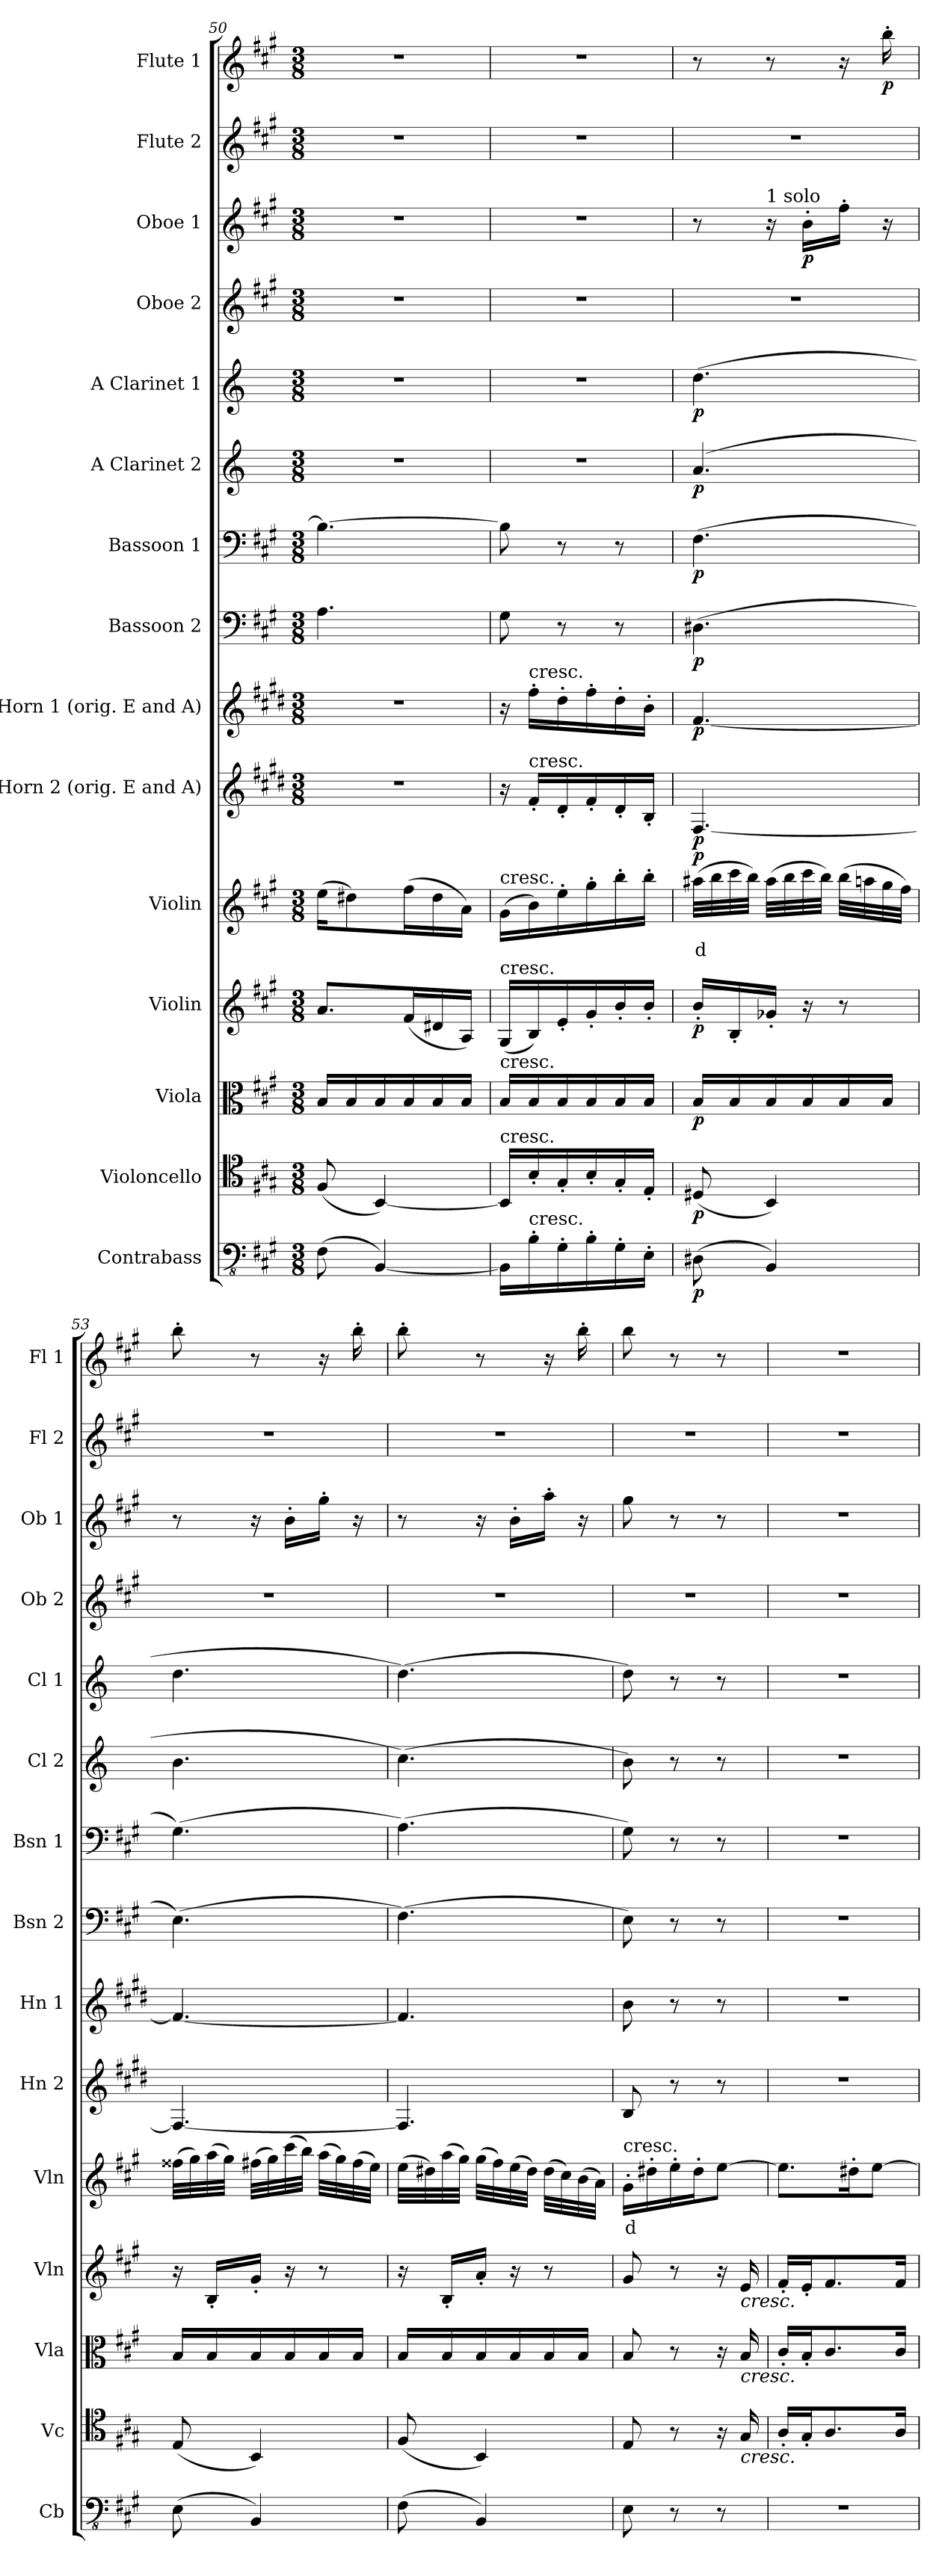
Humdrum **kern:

**kern	**dynam	**kern	**dynam	**kern	**dynam	**kern	**dynam	**kern	**text	**dynam	**kern	**dynam	**kern	**dynam	**kern	**dynam	**kern	**dynam	**kern	**dynam	**kern	**dynam	**kern	**kern	**dynam	**kern	**kern	**dynam
*part15	*part15	*part14	*part14	*part13	*part13	*part12	*part12	*part11	*part11	*part11	*part10	*part10	*part9	*part9	*part8	*part8	*part7	*part7	*part6	*part6	*part5	*part5	*part4	*part3	*part3	*part2	*part1	*part1
*staff15	*staff15	*staff14	*staff14	*staff13	*staff13	*staff12	*staff12	*staff11	*staff11	*staff11	*staff10	*staff10	*staff9	*staff9	*staff8	*staff8	*staff7	*staff7	*staff6	*staff6	*staff5	*staff5	*staff4	*staff3	*staff3	*staff2	*staff1	*staff1
*I"Contrabass	*	*I"Violoncello	*	*I"Viola	*	*I"Violin	*	*I"Violin	*	*	*I"F Horn 2 (orig. E and A)	*	*I"F Horn 1 (orig. E and A)	*	*I"Bassoon 2	*	*I"Bassoon 1	*	*I"A Clarinet 2	*	*I"A Clarinet 1	*	*I"Oboe 2	*I"Oboe 1	*	*I"Flute 2	*I"Flute 1	*
*I'Cb	*	*I'Vc	*	*I'Vla	*	*I'Vln	*	*I'Vln	*	*	*I'Hn 2	*	*I'Hn 1	*	*I'Bsn 2	*	*I'Bsn 1	*	*I'Cl 2	*	*I'Cl 1	*	*I'Ob 2	*I'Ob 1	*	*I'Fl 2	*I'Fl 1	*
*clefFv4	*	*clefC4	*	*clefC3	*	*clefG2	*	*clefG2	*	*	*clefG2	*	*clefG2	*	*clefF4	*	*clefF4	*	*clefG2	*	*clefG2	*	*clefG2	*clefG2	*	*clefG2	*clefG2	*
*	*	*	*	*	*	*	*	*	*	*	*ITrd4c7	*	*ITrd4c7	*	*	*	*	*	*ITrd2c3	*	*ITrd2c3	*	*	*	*	*	*	*
*k[f#c#g#]	*	*k[f#c#g#]	*	*k[f#c#g#]	*	*k[f#c#g#]	*	*k[f#c#g#]	*	*	*k[f#c#g#]	*	*k[f#c#g#]	*	*k[f#c#g#]	*	*k[f#c#g#]	*	*k[f#c#g#]	*	*k[f#c#g#]	*	*k[f#c#g#]	*k[f#c#g#]	*	*k[f#c#g#]	*k[f#c#g#]	*
*M3/8	*	*M3/8	*	*M3/8	*	*M3/8	*	*M3/8	*	*	*M3/8	*	*M3/8	*	*M3/8	*	*M3/8	*	*M3/8	*	*M3/8	*	*M3/8	*M3/8	*	*M3/8	*M3/8	*
=50	=50	=50	=50	=50	=50	=50	=50	=50	=50	=50	=50	=50	=50	=50	=50	=50	=50	=50	=50	=50	=50	=50	=50	=50	=50	=50	=50	=50
(>8FF#\	.	(<8F#/	.	16B/LL	.	8.a/L	.	(>16ee\KL	.	.	4.r	.	4.r	.	4.A\	.	4.B\_	.	4.r	.	4.r	.	4.r	4.r	.	4.r	4.r	.
.	.	.	.	16B/	.	.	.	8dd#X\)	.	.	.	.	.	.	.	.	.	.	.	.	.	.	.	.	.	.	.	.
[4BBB/)	.	[4BB/)	.	16B/	.	.	.	.	.	.	.	.	.	.	.	.	.	.	.	.	.	.	.	.	.	.	.	.
.	.	.	.	16B/	.	(<16f#/L	.	(>16ff#\L	.	.	.	.	.	.	.	.	.	.	.	.	.	.	.	.	.	.	.	.
.	.	.	.	16B/	.	16d#X/	.	16dd#\	.	.	.	.	.	.	.	.	.	.	.	.	.	.	.	.	.	.	.	.
.	.	.	.	16B/JJ	.	16A/JJ)	.	16a\JJ)	.	.	.	.	.	.	.	.	.	.	.	.	.	.	.	.	.	.	.	.
=51	=51	=51	=51	=51	=51	=51	=51	=51	=51	=51	=51	=51	=51	=51	=51	=51	=51	=51	=51	=51	=51	=51	=51	=51	=51	=51	=51	=51
!	!	!	!	!	!	!	!	!LO:TX:a:t=cresc.	!	!	!	!	!	!	!	!	!	!	!	!	!	!	!	!	!	!	!	!
!	!	!	!	!	!	!LO:TX:a:t=cresc.	!	!	!	!	!	!	!	!	!	!	!	!	!	!	!	!	!	!	!	!	!	!
!	!	!	!	!LO:TX:a:t=cresc.	!	!	!	!	!	!	!	!	!	!	!	!	!	!	!	!	!	!	!	!	!	!	!	!
!	!	!LO:TX:a:t=cresc.	!	!	!	!	!	!	!	!	!	!	!	!	!	!	!	!	!	!	!	!	!	!	!	!	!	!
16BBB\LL]	.	16BB/LL]	.	16B/LL	.	(<16G#/LL	.	(>16g#\LL	.	.	16r	.	16r	.	8G#\	.	8B\]	.	4.r	.	4.r	.	4.r	4.r	.	4.r	4.r	.
!	!	!	!	!	!	!	!	!	!	!	!	!	!LO:TX:a:t=cresc.	!	!	!	!	!	!	!	!	!	!	!	!	!	!	!
!	!	!	!	!	!	!	!	!	!	!	!LO:TX:a:t=cresc.	!	!	!	!	!	!	!	!	!	!	!	!	!	!	!	!	!
!LO:TX:a:t=cresc.	!	!	!	!	!	!	!	!	!	!	!	!	!	!	!	!	!	!	!	!	!	!	!	!	!	!	!	!
16BB'\	.	16B'/	.	16B/	.	16B/)	.	16b\)	.	.	16B'/LL	.	16b'\LL	.	.	.	.	.	.	.	.	.	.	.	.	.	.	.
16GG#'\	.	16G#'/	.	16B/	.	16e'/	.	16ee'\	.	.	16G#'/	.	16g#'\	.	8r	.	8r	.	.	.	.	.	.	.	.	.	.	.
16BB'\	.	16B'/	.	16B/	.	16g#'/	.	16gg#'\	.	.	16B'/	.	16b'\	.	.	.	.	.	.	.	.	.	.	.	.	.	.	.
16GG#'\	.	16G#'/	.	16B/	.	16b'/	.	16bb'\	.	.	16G#'/	.	16g#'\	.	8r	.	8r	.	.	.	.	.	.	.	.	.	.	.
16EE'\JJ	.	16E'/JJ	.	16B/JJ	.	16b'/JJ	.	16bb'\JJ	.	.	16E'/JJ	.	16e'\JJ	.	.	.	.	.	.	.	.	.	.	.	.	.	.	.
=52	=52	=52	=52	=52	=52	=52	=52	=52	=52	=52	=52	=52	=52	=52	=52	=52	=52	=52	=52	=52	=52	=52	=52	=52	=52	=52	=52	=52
!	!LO:DY:b	!	!LO:DY:b	!	!LO:DY:b	!	!LO:DY:b	!	!LO:LY:b:color=#FF0000	!LO:DY:b	!	!LO:DY:b	!	!LO:DY:b	!	!LO:DY:b	!	!LO:DY:b	!	!LO:DY:b	!	!LO:DY:b	!	!	!	!	!	!
(>8DD#X\	p	(<8D#X/	p	16B/LL	p	16b'/LL	p	(>32aa#X\LLL	d	p	[4.BB/	p	[4.B/	p	(>4.D#X\	p	(>4.F#\	p	(>4.f#/	p	(>4.b\	p	4.r	8r	.	4.r	8r	.
.	.	.	.	.	.	.	.	32bb\	.	.	.	.	.	.	.	.	.	.	.	.	.	.	.	.	.	.	.	.
.	.	.	.	16B/	.	16B'/	.	32ccc#\	.	.	.	.	.	.	.	.	.	.	.	.	.	.	.	.	.	.	.	.
.	.	.	.	.	.	.	.	32bb\JJJ)	.	.	.	.	.	.	.	.	.	.	.	.	.	.	.	.	.	.	.	.
!	!	!	!	!	!	!	!	!	!	!	!	!	!	!	!	!	!	!	!	!	!	!	!	!LO:TX:a:t=1 solo	!	!	!	!
4BBB/)	.	4BB/)	.	16B/	.	16g-X'/JJ	.	(>32aa#\LLL	.	.	.	.	.	.	.	.	.	.	.	.	.	.	.	16r	.	.	8r	.
.	.	.	.	.	.	.	.	32bb\	.	.	.	.	.	.	.	.	.	.	.	.	.	.	.	.	.	.	.	.
!	!	!	!	!	!	!	!	!	!	!	!	!	!	!	!	!	!	!	!	!	!	!	!	!	!LO:DY:b	!	!	!
.	.	.	.	16B/	.	16r	.	32ccc#\	.	.	.	.	.	.	.	.	.	.	.	.	.	.	.	16b'\LL	p	.	.	.
.	.	.	.	.	.	.	.	32bb\JJJ)	.	.	.	.	.	.	.	.	.	.	.	.	.	.	.	.	.	.	.	.
.	.	.	.	16B/	.	8r	.	(>32bb\LLL	.	.	.	.	.	.	.	.	.	.	.	.	.	.	.	16ff#'\JJ	.	.	16r	.
.	.	.	.	.	.	.	.	32aan\	.	.	.	.	.	.	.	.	.	.	.	.	.	.	.	.	.	.	.	.
!	!	!	!	!	!	!	!	!	!	!	!	!	!	!	!	!	!	!	!	!	!	!	!	!	!	!	!	!LO:DY:b
.	.	.	.	16B/JJ	.	.	.	32gg#\	.	.	.	.	.	.	.	.	.	.	.	.	.	.	.	16r	.	.	16bb'\	p
.	.	.	.	.	.	.	.	32ff#\JJJ)	.	.	.	.	.	.	.	.	.	.	.	.	.	.	.	.	.	.	.	.
!!LO:PB:g=z
=53	=53	=53	=53	=53	=53	=53	=53	=53	=53	=53	=53	=53	=53	=53	=53	=53	=53	=53	=53	=53	=53	=53	=53	=53	=53	=53	=53	=53
(>8EE\	.	(<8E/	.	16B/LL	.	16r	.	(>32ff##X\LLL	.	.	4.BB/_	.	4.B/_	.	(>4.E\)	.	(>4.G#\)	.	4.g#\	.	4.b\	.	4.r	8r	.	4.r	8bb'\	.
.	.	.	.	.	.	.	.	32gg#\)	.	.	.	.	.	.	.	.	.	.	.	.	.	.	.	.	.	.	.	.
.	.	.	.	16B/	.	16B'/LL	.	(>32aa\	.	.	.	.	.	.	.	.	.	.	.	.	.	.	.	.	.	.	.	.
.	.	.	.	.	.	.	.	32gg#\JJJ)	.	.	.	.	.	.	.	.	.	.	.	.	.	.	.	.	.	.	.	.
4BBB/)	.	4BB/)	.	16B/	.	16g#'/JJ	.	(>32ff#X\LLL	.	.	.	.	.	.	.	.	.	.	.	.	.	.	.	16r	.	.	8r	.
.	.	.	.	.	.	.	.	32gg#\)	.	.	.	.	.	.	.	.	.	.	.	.	.	.	.	.	.	.	.	.
.	.	.	.	16B/	.	16r	.	(>32ccc#\	.	.	.	.	.	.	.	.	.	.	.	.	.	.	.	16b'\LL	.	.	.	.
.	.	.	.	.	.	.	.	32bb\JJJ)	.	.	.	.	.	.	.	.	.	.	.	.	.	.	.	.	.	.	.	.
.	.	.	.	16B/	.	8r	.	(>32aa\LLL	.	.	.	.	.	.	.	.	.	.	.	.	.	.	.	16gg#'\JJ	.	.	16r	.
.	.	.	.	.	.	.	.	32gg#\)	.	.	.	.	.	.	.	.	.	.	.	.	.	.	.	.	.	.	.	.
.	.	.	.	16B/JJ	.	.	.	(>32ff#\	.	.	.	.	.	.	.	.	.	.	.	.	.	.	.	16r	.	.	16bb'\	.
.	.	.	.	.	.	.	.	32ee\JJJ)	.	.	.	.	.	.	.	.	.	.	.	.	.	.	.	.	.	.	.	.
=54	=54	=54	=54	=54	=54	=54	=54	=54	=54	=54	=54	=54	=54	=54	=54	=54	=54	=54	=54	=54	=54	=54	=54	=54	=54	=54	=54	=54
(>8FF#\	.	(<8F#/	.	16B/LL	.	16r	.	(>32ee\LLL	.	.	4.BB/]	.	4.B/]	.	(>4.F#\)	.	(>4.A\)	.	(>4.a\)	.	(>4.b\)	.	4.r	8r	.	4.r	8bb'\	.
.	.	.	.	.	.	.	.	32dd#X\)	.	.	.	.	.	.	.	.	.	.	.	.	.	.	.	.	.	.	.	.
.	.	.	.	16B/	.	16B'/LL	.	(>32aa\	.	.	.	.	.	.	.	.	.	.	.	.	.	.	.	.	.	.	.	.
.	.	.	.	.	.	.	.	32gg#\JJJ)	.	.	.	.	.	.	.	.	.	.	.	.	.	.	.	.	.	.	.	.
4BBB/)	.	4BB/)	.	16B/	.	16a'/JJ	.	(>32gg#\LLL	.	.	.	.	.	.	.	.	.	.	.	.	.	.	.	16r	.	.	8r	.
.	.	.	.	.	.	.	.	32ff#\)	.	.	.	.	.	.	.	.	.	.	.	.	.	.	.	.	.	.	.	.
.	.	.	.	16B/	.	16r	.	(>32ee\	.	.	.	.	.	.	.	.	.	.	.	.	.	.	.	16b'\LL	.	.	.	.
.	.	.	.	.	.	.	.	32dd#\JJJ)	.	.	.	.	.	.	.	.	.	.	.	.	.	.	.	.	.	.	.	.
.	.	.	.	16B/	.	8r	.	(>32dd#\LLL	.	.	.	.	.	.	.	.	.	.	.	.	.	.	.	16aa'\JJ	.	.	16r	.
.	.	.	.	.	.	.	.	32cc#\)	.	.	.	.	.	.	.	.	.	.	.	.	.	.	.	.	.	.	.	.
.	.	.	.	16B/JJ	.	.	.	(>32b\	.	.	.	.	.	.	.	.	.	.	.	.	.	.	.	16r	.	.	16bb'\	.
.	.	.	.	.	.	.	.	32a\JJJ)	.	.	.	.	.	.	.	.	.	.	.	.	.	.	.	.	.	.	.	.
=55	=55	=55	=55	=55	=55	=55	=55	=55	=55	=55	=55	=55	=55	=55	=55	=55	=55	=55	=55	=55	=55	=55	=55	=55	=55	=55	=55	=55
!	!	!	!	!	!	!	!	!LO:TX:a:t=cresc.	!	!	!	!	!	!	!	!	!	!	!	!	!	!	!	!	!	!	!	!
!	!	!	!	!	!	!	!	!	!LO:LY:b:color=#FF0000	!	!	!	!	!	!	!	!	!	!	!	!	!	!	!	!	!	!	!
8EE\	.	8E/	.	8B/	.	8g#/	.	16g#'\LL	d	.	8E/	.	8e\	.	8E\)	.	8G#\)	.	8g#\)	.	8b\)	.	4.r	8gg#\	.	4.r	8bb\	.
.	.	.	.	.	.	.	.	16dd#X'\	.	.	.	.	.	.	.	.	.	.	.	.	.	.	.	.	.	.	.	.
8r	.	8r	.	8r	.	8r	.	16ee'\	.	.	8r	.	8r	.	8r	.	8r	.	8r	.	8r	.	.	8r	.	.	8r	.
.	.	.	.	.	.	.	.	16dd#'\J	.	.	.	.	.	.	.	.	.	.	.	.	.	.	.	.	.	.	.	.
8r	.	16r	.	16r	.	16r	.	[8ee\J	.	.	8r	.	8r	.	8r	.	8r	.	8r	.	8r	.	.	8r	.	.	8r	.
!	!	!	!	!	!	!LO:TX:b:i:t=cresc.	!	!	!	!	!	!	!	!	!	!	!	!	!	!	!	!	!	!	!	!	!	!
!	!	!	!	!LO:TX:b:i:t=cresc.	!	!	!	!	!	!	!	!	!	!	!	!	!	!	!	!	!	!	!	!	!	!	!	!
!	!	!LO:TX:b:i:t=cresc.	!	!	!	!	!	!	!	!	!	!	!	!	!	!	!	!	!	!	!	!	!	!	!	!	!	!
.	.	16G#/	.	16B/	.	16e/	.	.	.	.	.	.	.	.	.	.	.	.	.	.	.	.	.	.	.	.	.	.
=56	=56	=56	=56	=56	=56	=56	=56	=56	=56	=56	=56	=56	=56	=56	=56	=56	=56	=56	=56	=56	=56	=56	=56	=56	=56	=56	=56	=56
4.r	.	16A'/LL	.	16c#'/LL	.	16f#'/LL	.	8.ee\L]	.	.	4.r	.	4.r	.	4.r	.	4.r	.	4.r	.	4.r	.	4.r	4.r	.	4.r	4.r	.
.	.	16G#'/J	.	16B'/J	.	16e'/J	.	.	.	.	.	.	.	.	.	.	.	.	.	.	.	.	.	.	.	.	.	.
.	.	8.A/	.	8.c#/	.	8.f#/	.	.	.	.	.	.	.	.	.	.	.	.	.	.	.	.	.	.	.	.	.	.
.	.	.	.	.	.	.	.	16dd#X'\K	.	.	.	.	.	.	.	.	.	.	.	.	.	.	.	.	.	.	.	.
.	.	.	.	.	.	.	.	[8ee\J	.	.	.	.	.	.	.	.	.	.	.	.	.	.	.	.	.	.	.	.
.	.	16A/Jk	.	16c#/Jk	.	16f#/Jk	.	.	.	.	.	.	.	.	.	.	.	.	.	.	.	.	.	.	.	.	.	.
=	=	=	=	=	=	=	=	=	=	=	=	=	=	=	=	=	=	=	=	=	=	=	=	=	=	=	=	=
*-	*-	*-	*-	*-	*-	*-	*-	*-	*-	*-	*-	*-	*-	*-	*-	*-	*-	*-	*-	*-	*-	*-	*-	*-	*-	*-	*-	*-
